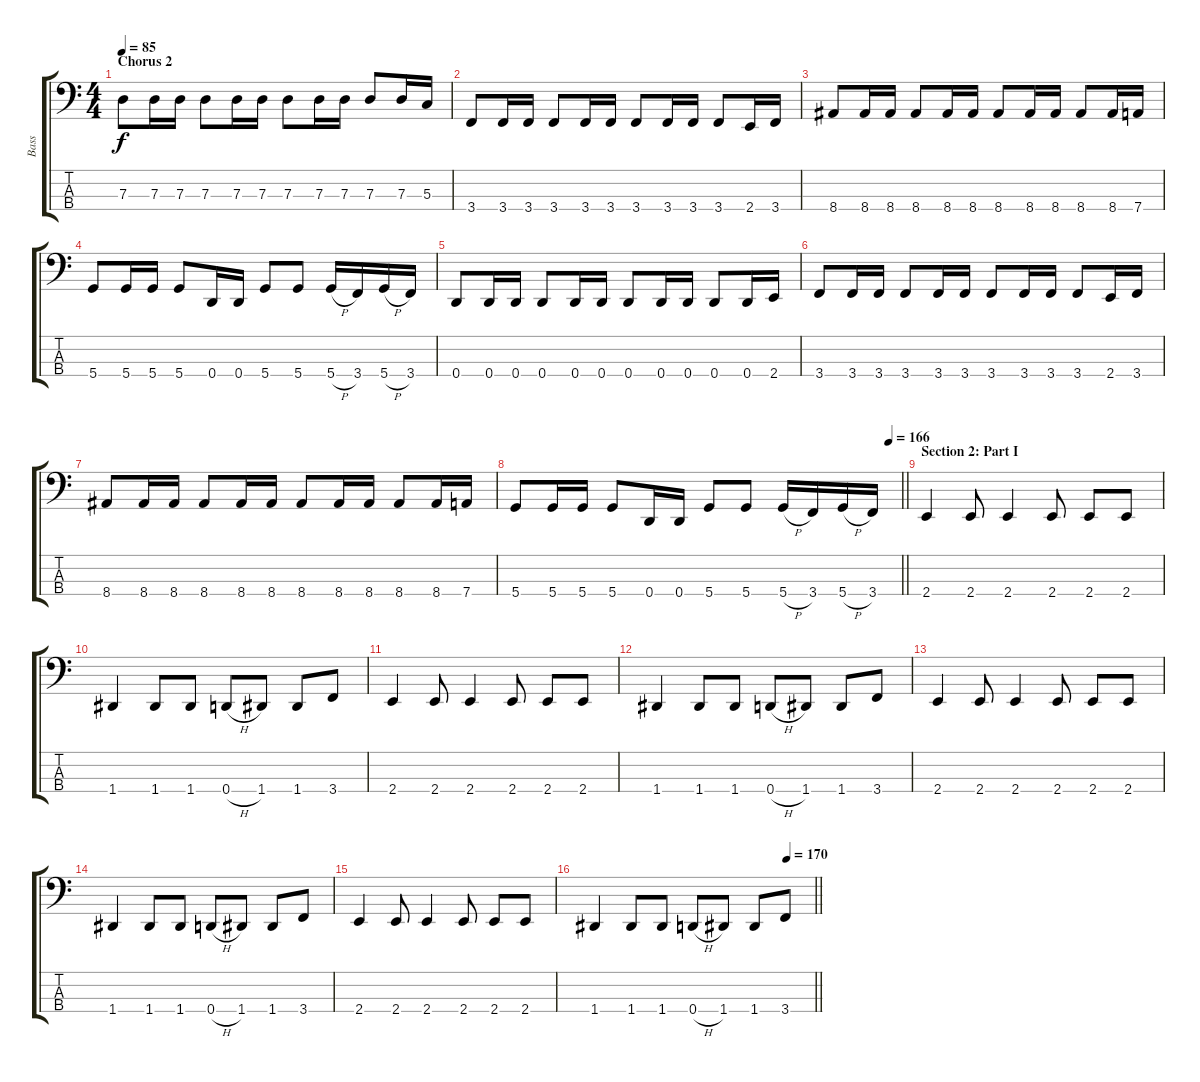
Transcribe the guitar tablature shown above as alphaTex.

\track ("Bass" "Bass") {instrument electricbasspick}
\staff {score tabs}
\tuning (F2 C2 G1 D1) {hide}
\ts (4 4)
\section ("" "Chorus 2")
\tempo 85
\clef f4
\ks c
7.3.8{dy f} 7.3.16 7.3.16 7.3.8 7.3.16 7.3.16 7.3.8 7.3.16 7.3.16 7.3.8 7.3.16 5.3.16 |
3.4.8 3.4.16 3.4.16 3.4.8 3.4.16 3.4.16 3.4.8 3.4.16 3.4.16 3.4.8 2.4.16 3.4.16 |
8.4.8 8.4.16 8.4.16 8.4.8 8.4.16 8.4.16 8.4.8 8.4.16 8.4.16 8.4.8 8.4.16 7.4.16 |
5.4.8 5.4.16 5.4.16 5.4.8 0.4.16 0.4.16 5.4.8 5.4.8 5.4{h}.16 3.4.16 5.4{h}.16 3.4.16 |
0.4.8 0.4.16 0.4.16 0.4.8 0.4.16 0.4.16 0.4.8 0.4.16 0.4.16 0.4.8 0.4.16 2.4.16 |
3.4.8 3.4.16 3.4.16 3.4.8 3.4.16 3.4.16 3.4.8 3.4.16 3.4.16 3.4.8 2.4.16 3.4.16 |
8.4.8 8.4.16 8.4.16 8.4.8 8.4.16 8.4.16 8.4.8 8.4.16 8.4.16 8.4.8 8.4.16 7.4.16 |
\tempo (166 0.96875)
\barLineRight lightlight
5.4.8 5.4.16 5.4.16 5.4.8 0.4.16 0.4.16 5.4.8 5.4.8 5.4{h}.16 3.4.16 5.4{h}.16 3.4.16 |
\section ("" "Section 2: Part I")
2.4.4 2.4.8 2.4.4 2.4.8 2.4.8 2.4.8 |
1.4.4 1.4.8 1.4.8 0.4{h}.8 1.4.8 1.4.8 3.4.8 |
2.4.4 2.4.8 2.4.4 2.4.8 2.4.8 2.4.8 |
1.4.4 1.4.8 1.4.8 0.4{h}.8 1.4.8 1.4.8 3.4.8 |
2.4.4 2.4.8 2.4.4 2.4.8 2.4.8 2.4.8 |
1.4.4 1.4.8 1.4.8 0.4{h}.8 1.4.8 1.4.8 3.4.8 |
2.4.4 2.4.8 2.4.4 2.4.8 2.4.8 2.4.8 |
\tempo (170 0.875)
\barLineRight lightlight
1.4.4 1.4.8 1.4.8 0.4{h}.8 1.4.8 1.4.8 3.4.8
